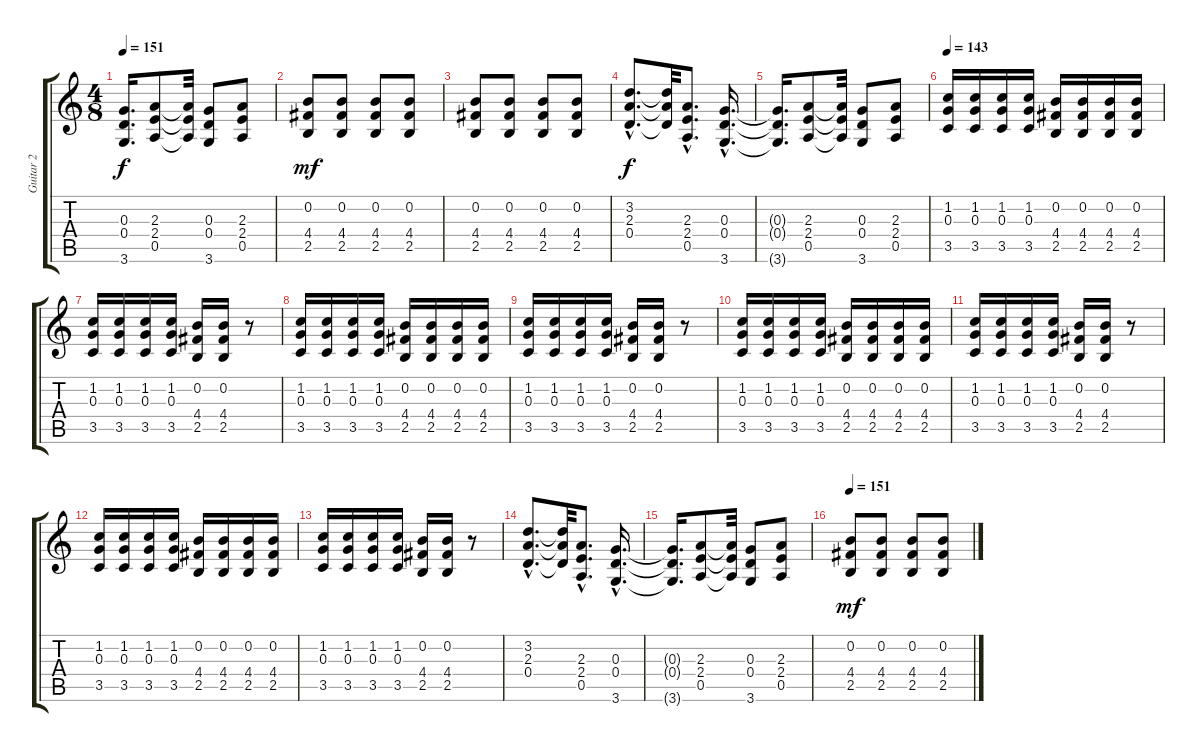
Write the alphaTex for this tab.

\track ("Guitar 2" "Guitar 2") {instrument overdrivenguitar}
\staff {score tabs}
\tuning (E4 B3 G3 D3 A2 E2) {hide}
\ts (4 8)
\tempo 151
\clef g2
\ks c
(0.3{t} 0.4{t} 3.6{t}).16{d dy f} (2.3 2.4 0.5).8 (2.3{t} 2.4{t} 0.5{t}).32 (0.3 0.4 3.6).8 (2.3 2.4 0.5).8 |
(0.2 4.4 2.5).8{dy mf} (0.2 4.4 2.5).8 (0.2 4.4 2.5).8 (0.2 4.4 2.5).8 |
(0.2 4.4 2.5).8 (0.2 4.4 2.5).8 (0.2 4.4 2.5).8 (0.2 4.4 2.5).8 |
(3.2{hac} 2.3{hac} 0.4{hac}).8{d dy f} (3.2{t} 2.3{t} 0.4{t}).32 (2.3{hac} 2.4{hac} 0.5{hac}).8{d} (0.3{hac} 0.4{hac} 3.6{hac}).16{d} |
(0.3{t} 0.4{t} 3.6{t}).16{d} (2.3 2.4 0.5).8 (2.3{t} 2.4{t} 0.5{t}).32 (0.3 0.4 3.6).8 (2.3 2.4 0.5).8 |
\tempo 143
(1.2 0.3 3.5).16 (1.2 0.3 3.5).16 (1.2 0.3 3.5).16 (1.2 0.3 3.5).16 (0.2 4.4 2.5).16 (0.2 4.4 2.5).16 (0.2 4.4 2.5).16 (0.2 4.4 2.5).16 |
(1.2 0.3 3.5).16 (1.2 0.3 3.5).16 (1.2 0.3 3.5).16 (1.2 0.3 3.5).16 (0.2 4.4 2.5).16 (0.2 4.4 2.5).16 r.8 |
(1.2 0.3 3.5).16 (1.2 0.3 3.5).16 (1.2 0.3 3.5).16 (1.2 0.3 3.5).16 (0.2 4.4 2.5).16 (0.2 4.4 2.5).16 (0.2 4.4 2.5).16 (0.2 4.4 2.5).16 |
(1.2 0.3 3.5).16 (1.2 0.3 3.5).16 (1.2 0.3 3.5).16 (1.2 0.3 3.5).16 (0.2 4.4 2.5).16 (0.2 4.4 2.5).16 r.8 |
(1.2 0.3 3.5).16 (1.2 0.3 3.5).16 (1.2 0.3 3.5).16 (1.2 0.3 3.5).16 (0.2 4.4 2.5).16 (0.2 4.4 2.5).16 (0.2 4.4 2.5).16 (0.2 4.4 2.5).16 |
(1.2 0.3 3.5).16 (1.2 0.3 3.5).16 (1.2 0.3 3.5).16 (1.2 0.3 3.5).16 (0.2 4.4 2.5).16 (0.2 4.4 2.5).16 r.8 |
(1.2 0.3 3.5).16 (1.2 0.3 3.5).16 (1.2 0.3 3.5).16 (1.2 0.3 3.5).16 (0.2 4.4 2.5).16 (0.2 4.4 2.5).16 (0.2 4.4 2.5).16 (0.2 4.4 2.5).16 |
(1.2 0.3 3.5).16 (1.2 0.3 3.5).16 (1.2 0.3 3.5).16 (1.2 0.3 3.5).16 (0.2 4.4 2.5).16 (0.2 4.4 2.5).16 r.8 |
(3.2{hac} 2.3{hac} 0.4{hac}).8{d} (3.2{t} 2.3{t} 0.4{t}).32 (2.3{hac} 2.4{hac} 0.5{hac}).8{d} (0.3{hac} 0.4{hac} 3.6{hac}).16{d} |
(0.3{t} 0.4{t} 3.6{t}).16{d} (2.3 2.4 0.5).8 (2.3{t} 2.4{t} 0.5{t}).32 (0.3 0.4 3.6).8 (2.3 2.4 0.5).8 |
\tempo 151
(0.2 4.4 2.5).8{dy mf} (0.2 4.4 2.5).8 (0.2 4.4 2.5).8 (0.2 4.4 2.5).8
